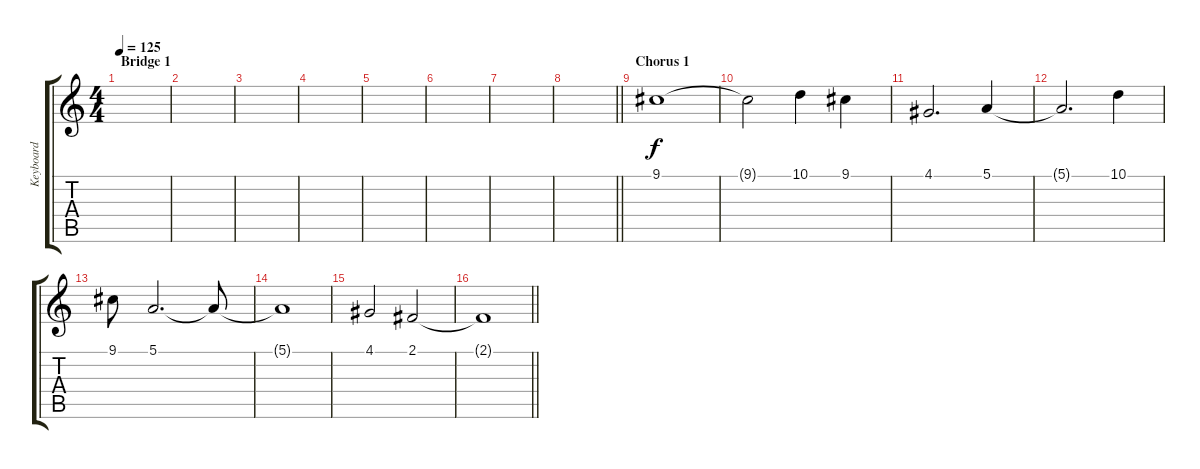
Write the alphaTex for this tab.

\track ("Keyboard" "Keyboard") {instrument stringensemble1}
\staff {score tabs}
\tuning (E4 B3 G3 D3 A2 E2) {hide}
\ts (4 4)
\section ("" "Bridge 1")
\tempo 125
\clef g2
\ks c
|
|
|
|
|
|
|
\barLineRight lightlight
|
\section ("" "Chorus 1")
9.1.1{volume 6 instrument flute} |
9.1{t}.2 10.1.4 9.1.4 |
4.1.2{d} 5.1.4 |
5.1{t}.2{d} 10.1.4 |
9.1.8 5.1.2{d} 5.1{t}.8 |
5.1{t}.1 |
4.1.2 2.1.2 |
\barLineRight lightlight
2.1{t}.1
